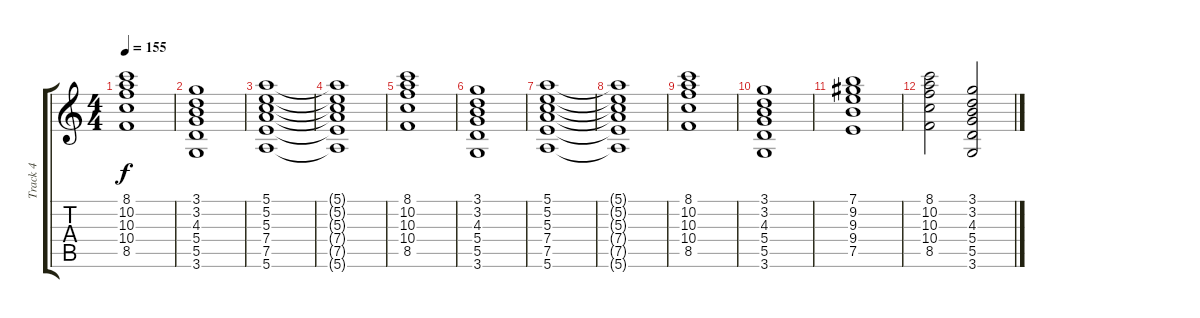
\track ("Track 4" "Track 4") {instrument distortionguitar}
\staff {score tabs}
\tuning (E4 B3 G3 D3 A2 E2) {hide}
\ts (4 4)
\tempo 155
\clef g2
\ks c
(8.1 10.2 10.3 10.4 8.5).1{dy f} |
(3.1 3.2 4.3 5.4 5.5 3.6).1 |
(5.1 5.2 5.3 7.4 7.5 5.6).1 |
(5.1{t} 5.2{t} 5.3{t} 7.4{t} 7.5{t} 5.6{t}).1 |
(8.1 10.2 10.3 10.4 8.5).1 |
(3.1 3.2 4.3 5.4 5.5 3.6).1 |
(5.1 5.2 5.3 7.4 7.5 5.6).1 |
(5.1{t} 5.2{t} 5.3{t} 7.4{t} 7.5{t} 5.6{t}).1 |
(8.1 10.2 10.3 10.4 8.5).1 |
(3.1 3.2 4.3 5.4 5.5 3.6).1 |
(7.1 9.2 9.3 9.4 7.5).1 |
(8.1 10.2 10.3 10.4 8.5).2 (3.1 3.2 4.3 5.4 5.5 3.6).2
